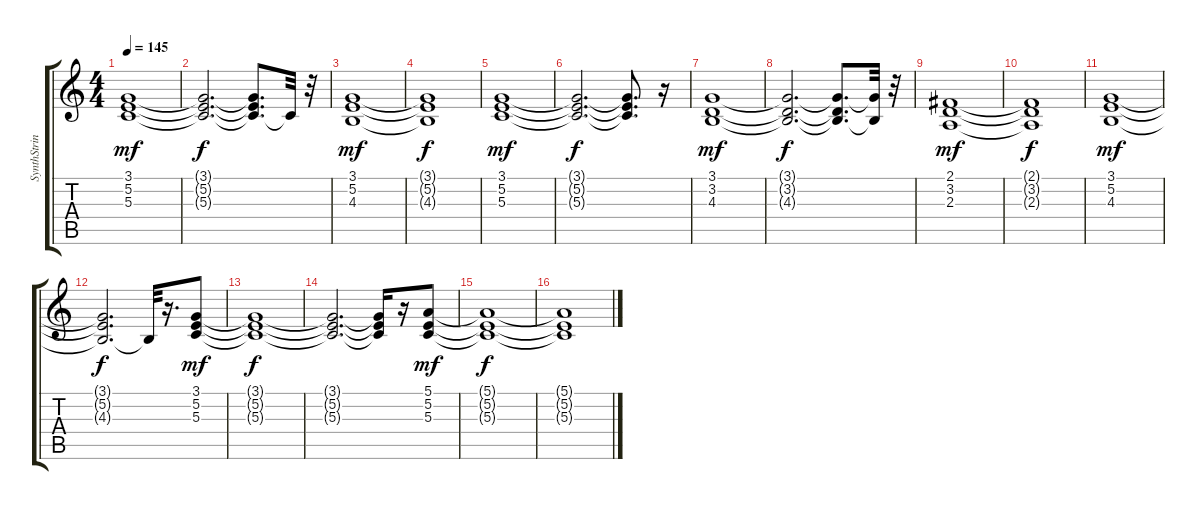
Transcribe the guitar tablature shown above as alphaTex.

\track ("SynthString 1" "SynthStrin") {instrument synthstrings1}
\staff {score tabs}
\tuning (E4 B3 G3 D3 A2 E2) {hide}
\ts (4 4)
\tempo 145
\clef g2
\ks c
(3.1 5.2 5.3).1{dy mf} |
(3.1{t} 5.2{t} 5.3{t}).2{d dy f} (3.1{t} 5.2{t} 5.3{t}).8{d} 5.3{t}.32 r.32 |
(3.1 5.2 4.3).1{dy mf} |
(3.1{t} 5.2{t} 4.3{t}).1{dy f} |
(3.1 5.2 5.3).1{dy mf} |
(3.1{t} 5.2{t} 5.3{t}).2{d dy f} (3.1{t} 5.2{t} 5.3{t}).8{d} r.16 |
(3.1 3.2 4.3).1{dy mf} |
(3.1{t} 3.2{t} 4.3{t}).2{d dy f} (3.1{t} 3.2{t} 4.3{t}).8{d} (3.1{t} 4.3{t}).32 r.32 |
(2.1 3.2 2.3).1{dy mf} |
(2.1{t} 3.2{t} 2.3{t}).1{dy f} |
(3.1 5.2 4.3).1{dy mf} |
(3.1{t} 5.2{t} 4.3{t}).2{d dy f} 4.3{t}.32 r.16{d} (3.1 5.2 5.3).8{dy mf} |
(3.1{t} 5.2{t} 5.3{t}).1{dy f} |
(3.1{t} 5.2{t} 5.3{t}).2{d} (3.1{t} 5.2{t} 5.3{t}).16 r.16 (5.1 5.2 5.3).8{dy mf} |
(5.1{t} 5.2{t} 5.3{t}).1{dy f} |
(5.1{t} 5.2{t} 5.3{t}).1
